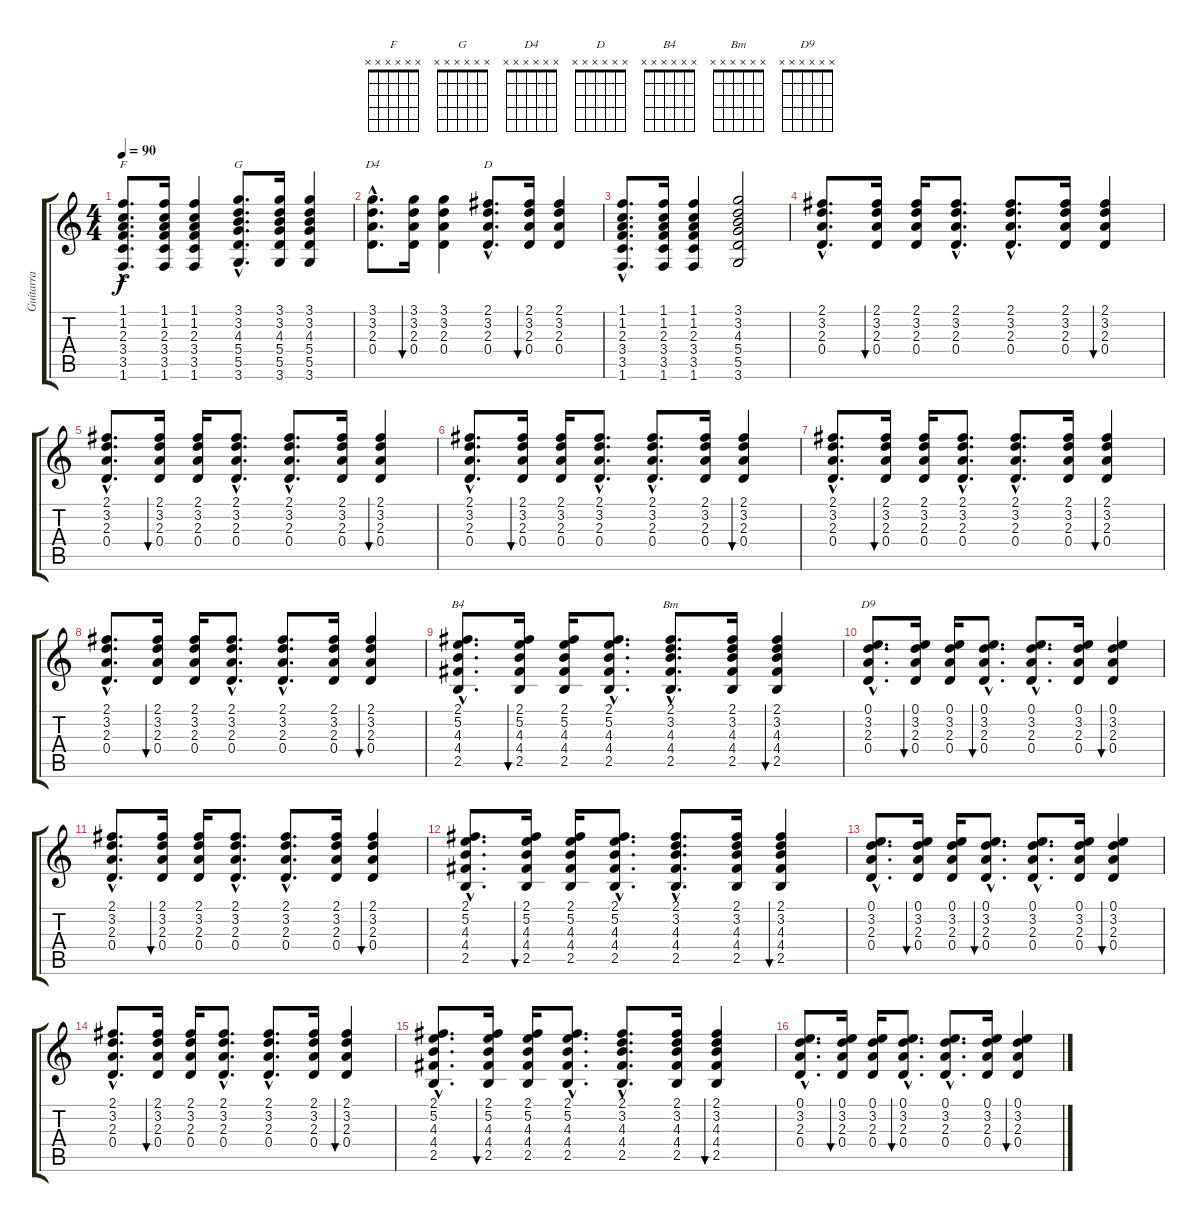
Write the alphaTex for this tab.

\track ("Guitarra" "Guitarra") {instrument acousticguitarsteel}
\staff {score tabs}
\tuning (E4 B3 G3 D3 A2 E2) {hide}
\chord ("F" x x x x x x)
\chord ("G" x x x x x x)
\chord ("D4" x x x x x x)
\chord ("D" x x x x x x)
\chord ("B4" x x x x x x)
\chord ("Bm" x x x x x x)
\chord ("D9" x x x x x x)
\ts (4 4)
\tempo 90
\clef g2
\ks c
(1.1{hac} 1.2{hac} 2.3{hac} 3.4{hac} 3.5{hac} 1.6{hac}).8{d ch "F" dy f} (1.1 1.2 2.3 3.4 3.5 1.6).16 (1.1 1.2 2.3 3.4 3.5 1.6).4 (3.1{hac} 3.2{hac} 4.3{hac} 5.4{hac} 5.5{hac} 3.6{hac}).8{d ch "G"} (3.1 3.2 4.3 5.4 5.5 3.6).16 (3.1 3.2 4.3 5.4 5.5 3.6).4 |
(3.1{hac} 3.2{hac} 2.3{hac} 0.4{hac}).8{d ch "D4"} (3.1 3.2 2.3 0.4).16{bu 60} (3.1 3.2 2.3 0.4).4 (2.1{hac} 3.2{hac} 2.3{hac} 0.4{hac}).8{d ch "D"} (2.1 3.2 2.3 0.4).16{bu 60} (2.1 3.2 2.3 0.4).4 |
(1.1{hac} 1.2{hac} 2.3{hac} 3.4{hac} 3.5{hac} 1.6{hac}).8{d} (1.1 1.2 2.3 3.4 3.5 1.6).16 (1.1 1.2 2.3 3.4 3.5 1.6).4 (3.1 3.2 4.3 5.4 5.5 3.6).2 |
(2.1{hac} 3.2{hac} 2.3{hac} 0.4{hac}).8{d} (2.1 3.2 2.3 0.4).16{bu 60} (2.1 3.2 2.3 0.4).16 (2.1{hac} 3.2{hac} 2.3{hac} 0.4{hac}).8{d} (2.1{hac} 3.2{hac} 2.3{hac} 0.4{hac}).8{d} (2.1 3.2 2.3 0.4).16 (2.1 3.2 2.3 0.4).4{bu 60} |
(2.1{hac} 3.2{hac} 2.3{hac} 0.4{hac}).8{d} (2.1 3.2 2.3 0.4).16{bu 60} (2.1 3.2 2.3 0.4).16 (2.1{hac} 3.2{hac} 2.3{hac} 0.4{hac}).8{d} (2.1{hac} 3.2{hac} 2.3{hac} 0.4{hac}).8{d} (2.1 3.2 2.3 0.4).16 (2.1 3.2 2.3 0.4).4{bu 60} |
(2.1{hac} 3.2{hac} 2.3{hac} 0.4{hac}).8{d} (2.1 3.2 2.3 0.4).16{bu 60} (2.1 3.2 2.3 0.4).16 (2.1{hac} 3.2{hac} 2.3{hac} 0.4{hac}).8{d} (2.1{hac} 3.2{hac} 2.3{hac} 0.4{hac}).8{d} (2.1 3.2 2.3 0.4).16 (2.1 3.2 2.3 0.4).4{bu 60} |
(2.1{hac} 3.2{hac} 2.3{hac} 0.4{hac}).8{d} (2.1 3.2 2.3 0.4).16{bu 60} (2.1 3.2 2.3 0.4).16 (2.1{hac} 3.2{hac} 2.3{hac} 0.4{hac}).8{d} (2.1{hac} 3.2{hac} 2.3{hac} 0.4{hac}).8{d} (2.1 3.2 2.3 0.4).16 (2.1 3.2 2.3 0.4).4{bu 60} |
(2.1{hac} 3.2{hac} 2.3{hac} 0.4{hac}).8{d} (2.1 3.2 2.3 0.4).16{bu 60} (2.1 3.2 2.3 0.4).16 (2.1{hac} 3.2{hac} 2.3{hac} 0.4{hac}).8{d} (2.1{hac} 3.2{hac} 2.3{hac} 0.4{hac}).8{d} (2.1 3.2 2.3 0.4).16 (2.1 3.2 2.3 0.4).4{bu 60} |
(2.1{hac} 5.2{hac} 4.3{hac} 4.4{hac} 2.5{hac}).8{d ch "B4"} (2.1 5.2 4.3 4.4 2.5).16{bu 120} (2.1 5.2 4.3 4.4 2.5).16 (2.1{hac} 5.2{hac} 4.3{hac} 4.4{hac} 2.5{hac}).8{d} (2.1{hac} 3.2{hac} 4.3{hac} 4.4{hac} 2.5{hac}).8{d ch "Bm"} (2.1 3.2 4.3 4.4 2.5).16 (2.1 3.2 4.3 4.4 2.5).4{bu 120} |
(0.1{hac} 3.2{hac} 2.3{hac} 0.4{hac}).8{d ch "D9"} (0.1 3.2 2.3 0.4).16{bu 60} (0.1 3.2 2.3 0.4).16 (0.1{hac} 3.2{hac} 2.3{hac} 0.4{hac}).8{d bu 60} (0.1{hac} 3.2{hac} 2.3{hac} 0.4{hac}).8{d} (0.1 3.2 2.3 0.4).16 (0.1 3.2 2.3 0.4).4{bu 60} |
(2.1{hac} 3.2{hac} 2.3{hac} 0.4{hac}).8{d} (2.1 3.2 2.3 0.4).16{bu 60} (2.1 3.2 2.3 0.4).16 (2.1{hac} 3.2{hac} 2.3{hac} 0.4{hac}).8{d} (2.1{hac} 3.2{hac} 2.3{hac} 0.4{hac}).8{d} (2.1 3.2 2.3 0.4).16 (2.1 3.2 2.3 0.4).4{bu 60} |
(2.1{hac} 5.2{hac} 4.3{hac} 4.4{hac} 2.5{hac}).8{d} (2.1 5.2 4.3 4.4 2.5).16{bu 120} (2.1 5.2 4.3 4.4 2.5).16 (2.1{hac} 5.2{hac} 4.3{hac} 4.4{hac} 2.5{hac}).8{d} (2.1{hac} 3.2{hac} 4.3{hac} 4.4{hac} 2.5{hac}).8{d} (2.1 3.2 4.3 4.4 2.5).16 (2.1 3.2 4.3 4.4 2.5).4{bu 120} |
(0.1{hac} 3.2{hac} 2.3{hac} 0.4{hac}).8{d} (0.1 3.2 2.3 0.4).16{bu 60} (0.1 3.2 2.3 0.4).16 (0.1{hac} 3.2{hac} 2.3{hac} 0.4{hac}).8{d bu 60} (0.1{hac} 3.2{hac} 2.3{hac} 0.4{hac}).8{d} (0.1 3.2 2.3 0.4).16 (0.1 3.2 2.3 0.4).4{bu 60} |
(2.1{hac} 3.2{hac} 2.3{hac} 0.4{hac}).8{d} (2.1 3.2 2.3 0.4).16{bu 60} (2.1 3.2 2.3 0.4).16 (2.1{hac} 3.2{hac} 2.3{hac} 0.4{hac}).8{d} (2.1{hac} 3.2{hac} 2.3{hac} 0.4{hac}).8{d} (2.1 3.2 2.3 0.4).16 (2.1 3.2 2.3 0.4).4{bu 60} |
(2.1{hac} 5.2{hac} 4.3{hac} 4.4{hac} 2.5{hac}).8{d} (2.1 5.2 4.3 4.4 2.5).16{bu 120} (2.1 5.2 4.3 4.4 2.5).16 (2.1{hac} 5.2{hac} 4.3{hac} 4.4{hac} 2.5{hac}).8{d} (2.1{hac} 3.2{hac} 4.3{hac} 4.4{hac} 2.5{hac}).8{d} (2.1 3.2 4.3 4.4 2.5).16 (2.1 3.2 4.3 4.4 2.5).4{bu 120} |
(0.1{hac} 3.2{hac} 2.3{hac} 0.4{hac}).8{d} (0.1 3.2 2.3 0.4).16{bu 60} (0.1 3.2 2.3 0.4).16 (0.1{hac} 3.2{hac} 2.3{hac} 0.4{hac}).8{d bu 60} (0.1{hac} 3.2{hac} 2.3{hac} 0.4{hac}).8{d} (0.1 3.2 2.3 0.4).16 (0.1 3.2 2.3 0.4).4{bu 60}
